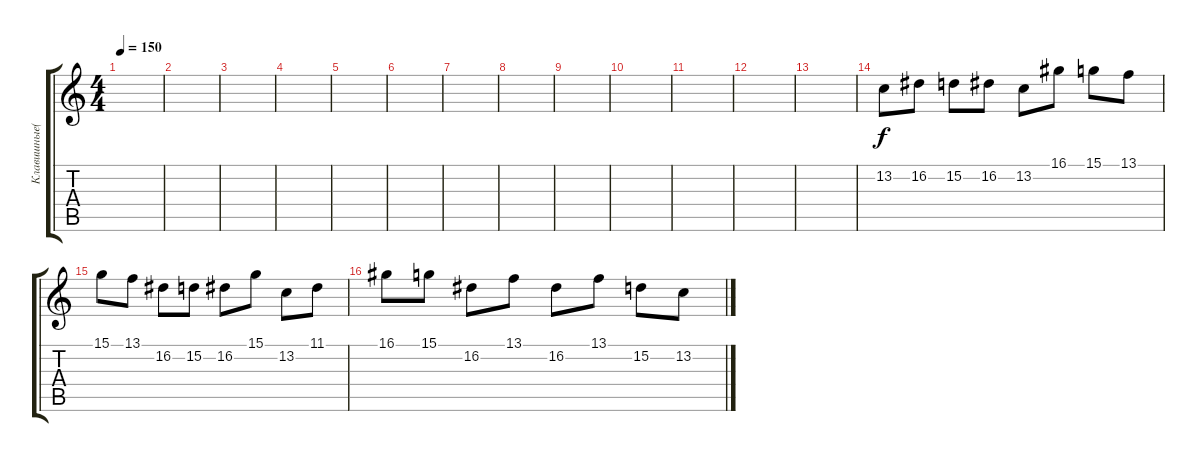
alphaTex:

\track ("Клавишные(Влад)" "Клавишные(") {instrument harpsichord}
\staff {score tabs}
\tuning (E4 B3 G3 D3 A2 E2) {hide}
\ts (4 4)
\tempo 150
\clef g2
\ks c
|
|
|
|
|
|
|
|
|
|
|
|
|
13.2.8 16.2.8 15.2.8 16.2.8 13.2.8 16.1.8 15.1.8 13.1.8 |
15.1.8 13.1.8 16.2.8 15.2.8 16.2.8 15.1.8 13.2.8 11.1.8 |
16.1.8 15.1.8 16.2.8 13.1.8 16.2.8 13.1.8 15.2.8 13.2.8
